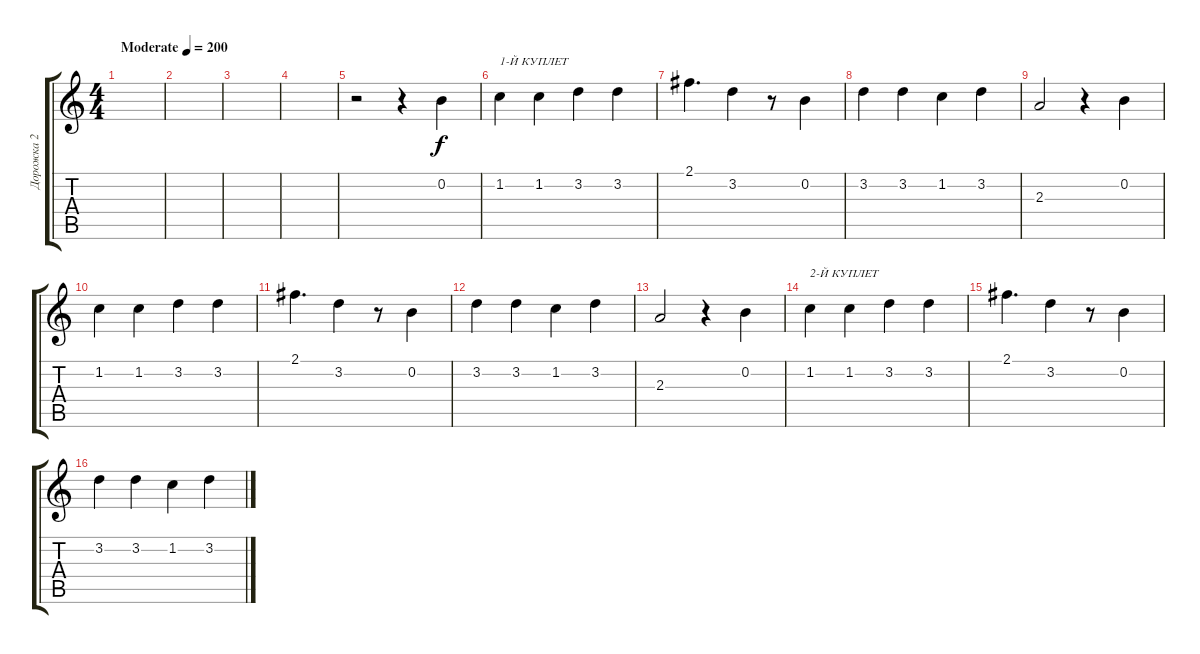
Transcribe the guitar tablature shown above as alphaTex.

\track ("Дорожка 2" "Дорожка 2") {instrument acousticguitarsteel}
\staff {score tabs}
\tuning (E4 B3 G3 D3 A2 E2) {hide}
\ts (4 4)
\tempo (200 "Moderate")
\clef g2
\ks c
|
|
|
|
r.2 r.4 0.2.4 |
1.2.4{txt "1-Й КУПЛЕТ"} 1.2.4 3.2.4 3.2.4 |
2.1.4{d} 3.2.4 r.8 0.2.4 |
3.2.4 3.2.4 1.2.4 3.2.4 |
2.3.2 r.4 0.2.4 |
1.2.4 1.2.4 3.2.4 3.2.4 |
2.1.4{d} 3.2.4 r.8 0.2.4 |
3.2.4 3.2.4 1.2.4 3.2.4 |
2.3.2 r.4 0.2.4 |
1.2.4{txt "2-Й КУПЛЕТ"} 1.2.4 3.2.4 3.2.4 |
2.1.4{d} 3.2.4 r.8 0.2.4 |
3.2.4 3.2.4 1.2.4 3.2.4
